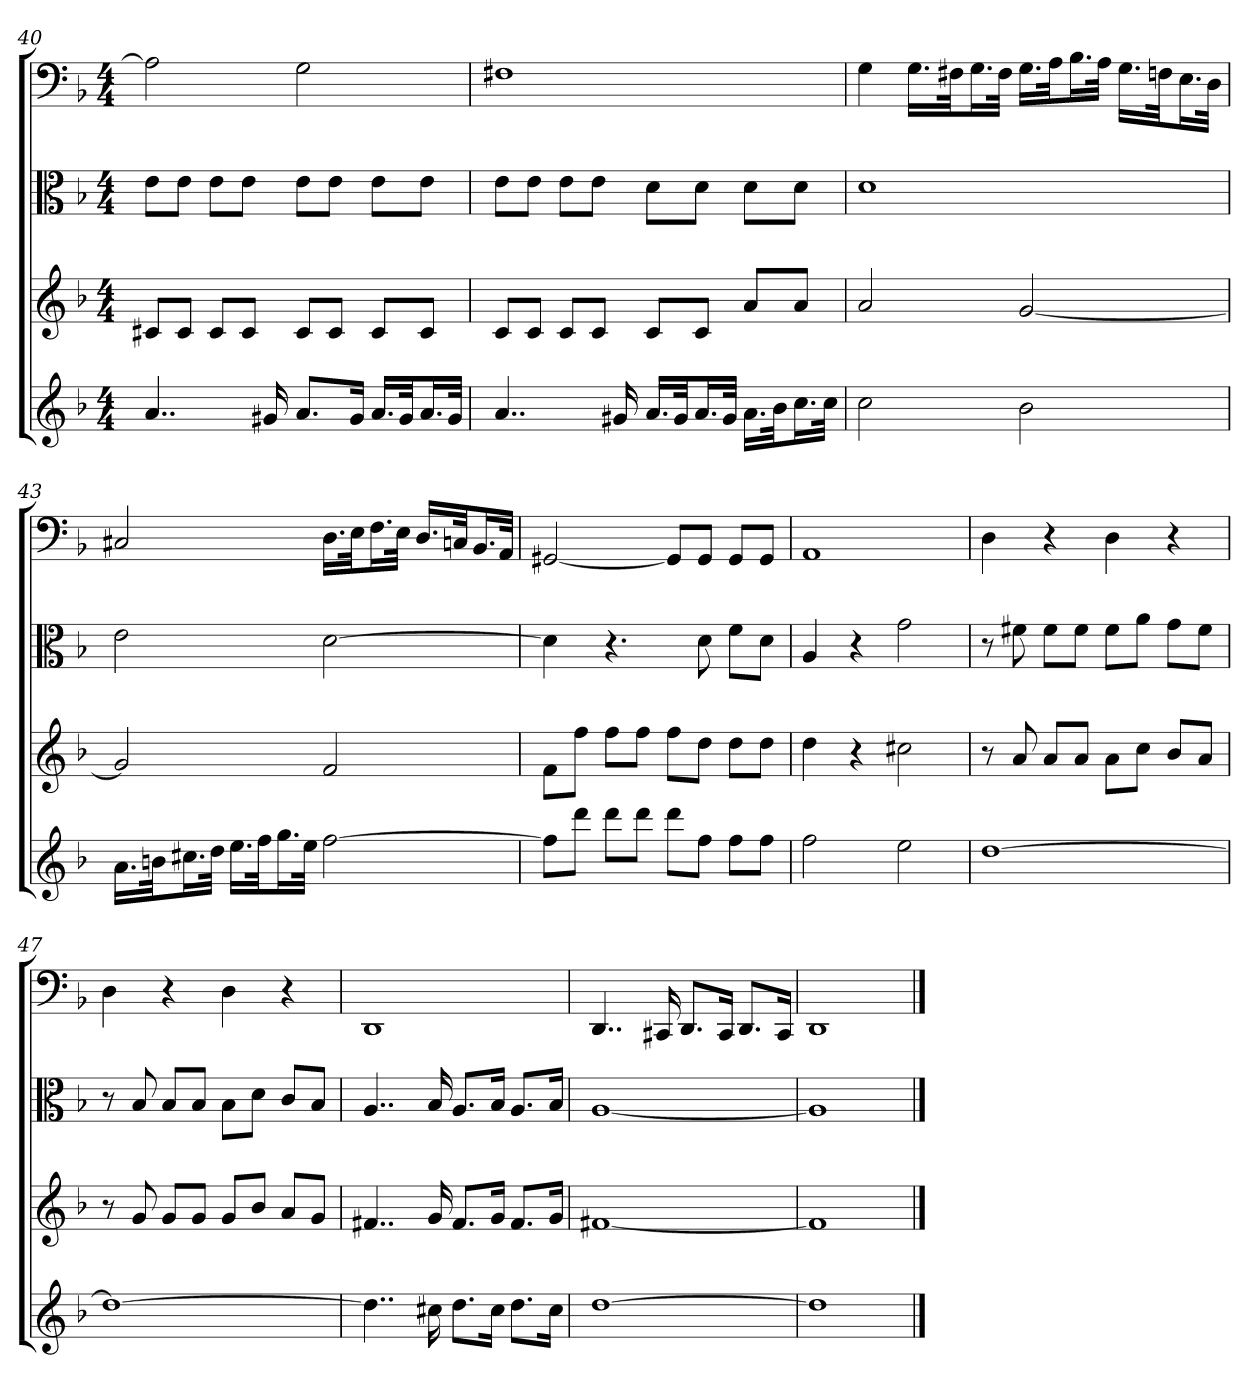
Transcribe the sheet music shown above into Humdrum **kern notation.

**kern	**kern	**kern	**kern
*part4	*part3	*part2	*part1
*staff4	*staff3	*staff2	*staff1
*	*	*clefC3	*clefF4
*k[b-]	*k[b-]	*k[b-]	*k[b-]
*d:	*d:	*d:	*d:
*M4/4	*M4/4	*M4/4	*M4/4
=40	=40	=40	=40
4..a	8c#XL	8e\L	2A]
.	8c#J	8e\J	.
.	8c#L	8e\L	.
.	8c#J	8e\J	.
16g#X	.	.	.
8.aL	8c#L	8e\L	2G
.	8c#J	8e\J	.
16g#Jk	.	.	.
16.aLL	8c#L	8e\L	.
32g#Jk	.	.	.
16.aL	8c#J	8e\J	.
32g#JJk	.	.	.
=41	=41	=41	=41
4..a	8cL	8e\L	1F#X
.	8cJ	8e\J	.
.	8cL	8e\L	.
.	8cJ	8e\J	.
16g#X	.	.	.
16.aLL	8cL	8d\L	.
32g#Jk	.	.	.
16.aL	8cJ	8d\J	.
32g#JJk	.	.	.
16.aLL	8aL	8d\L	.
32b-Jk	.	.	.
16.ccL	8aJ	8d\J	.
32ccJJk	.	.	.
=42	=42	=42	=42
2cc	2a	1d	4G
.	.	.	16.G\LL
.	.	.	32F#X\Jk
.	.	.	16.G\L
.	.	.	32F#\JJk
2b-	[2g	.	16.G\LL
.	.	.	32A\Jk
.	.	.	16.B-\L
.	.	.	32A\JJk
.	.	.	16.G\LL
.	.	.	32Fn\Jk
.	.	.	16.E\L
.	.	.	32D\JJk
=43	=43	=43	=43
16.aLL	2g]	2e	2C#X
32bnJk	.	.	.
16.cc#XL	.	.	.
32ddJJk	.	.	.
16.eeLL	.	.	.
32ffJk	.	.	.
16.ggL	.	.	.
32eeJJk	.	.	.
[2ff	2f	[2d	16.D\LL
.	.	.	32E\Jk
.	.	.	16.F\L
.	.	.	32E\JJk
.	.	.	16.D/LL
.	.	.	32Cn/Jk
.	.	.	16.BB-/L
.	.	.	32AA/JJk
=44	=44	=44	=44
8ffL]	8fL	4d]	[2GG#X
8dddJ	8ffJ	.	.
8dddL	8ffL	4.r	.
8dddJ	8ffJ	.	.
8dddL	8ffL	.	8GG#/L]
8ffJ	8ddJ	8d	8GG#/J
8ffL	8ddL	8f\L	8GG#/L
8ffJ	8ddJ	8d\J	8GG#/J
=45	=45	=45	=45
2ff	4dd	4A	1AA
.	4r	4r	.
2ee	2cc#X	2g	.
=46	=46	=46	=46
[1dd	8r	8r	4D
.	8a	8f#X	.
.	8aL	8f#\L	4r
.	8aJ	8f#\J	.
.	8aL	8f#\L	4D
.	8ccJ	8a\J	.
.	8b-L	8g\L	4r
.	8aJ	8f#\J	.
=47	=47	=47	=47
1dd_	8r	8r	4D
.	8g	8B-	.
.	8gL	8B-/L	4r
.	8gJ	8B-/J	.
.	8gL	8B-\L	4D
.	8b-J	8d\J	.
.	8aL	8c/L	4r
.	8gJ	8B-/J	.
=48	=48	=48	=48
4..dd]	4..f#X	4..A	1DD
16cc#X	16g	16B-	.
8.ddL	8.f#L	8.A/L	.
16cc#Jk	16gJk	16B-/Jk	.
8.ddL	8.f#L	8.A/L	.
16cc#Jk	16gJk	16B-/Jk	.
=49	=49	=49	=49
[1dd	[1f#X	[1A	4..DD
.	.	.	16CC#X
.	.	.	8.DD/L
.	.	.	16CC#/Jk
.	.	.	8.DD/L
.	.	.	16CC#/Jk
=50	=50	=50	=50
1dd]	1f#]	1A]	1DD
==	==	==	==
*-	*-	*-	*-
